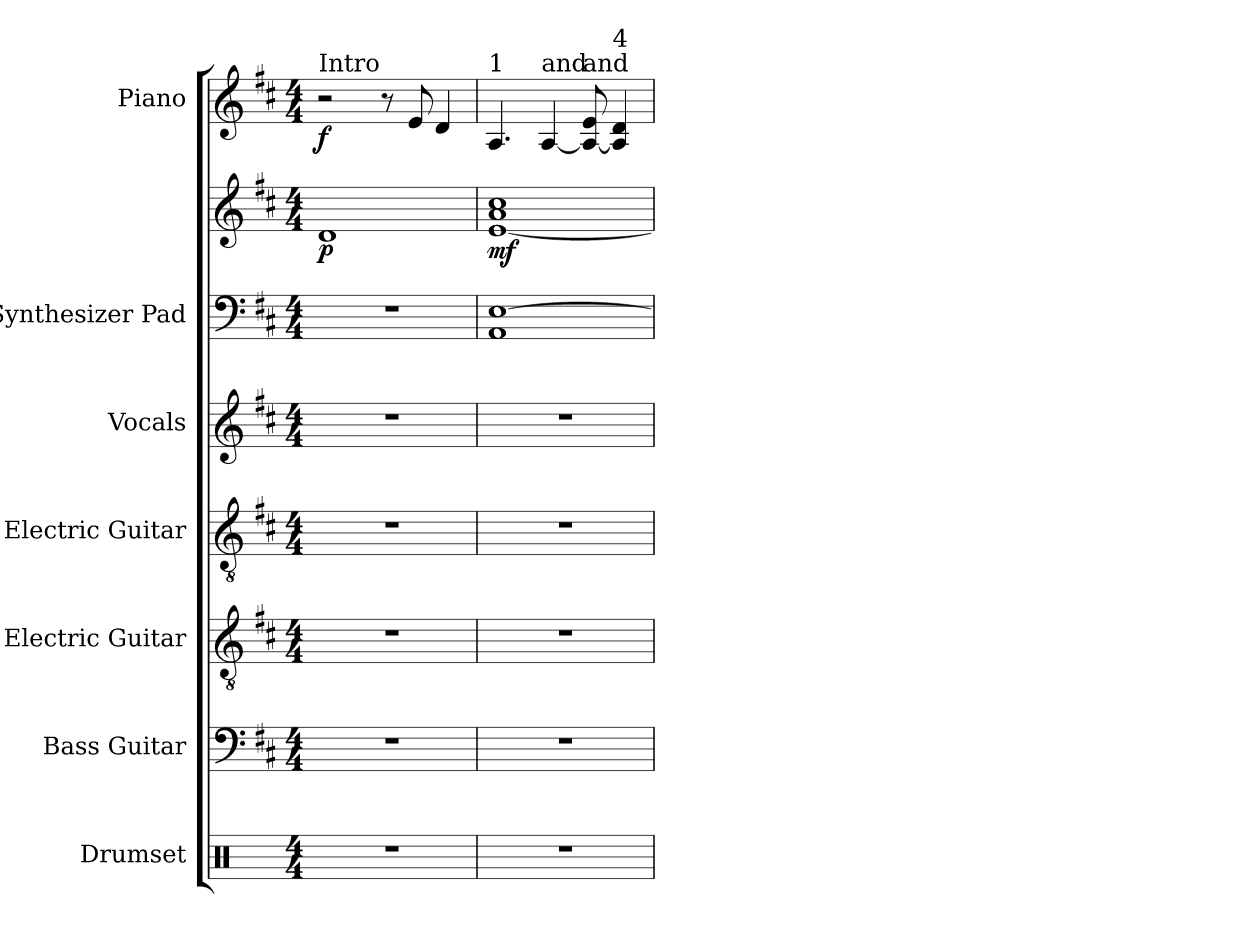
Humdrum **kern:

**kern	**kern	**kern	**kern	**kern	**kern	**kern	**dynam	**kern	**dynam
*part7	*part6	*part5	*part4	*part3	*part2	*part2	*part2	*part1	*part1
*staff8	*staff7	*staff6	*staff5	*staff4	*staff3	*staff2	*staff2/3	*staff1	*staff1
*I"Drumset	*I"Bass Guitar	*I"Electric Guitar	*I"Electric Guitar	*I"Vocals	*I"Synthesizer Pad	*	*	*I"Piano	*
*I'Drs.	*I'B. Guit.	*I'E. Guit.	*I'E. Guit.	*I'Voc.	*I'Syn.	*	*	*I'Pno.	*
*clefX	*clefF4	*clefGv2	*clefGv2	*clefG2	*clefF4	*clefG2	*	*clefG2	*
*	*ITrd7c12	*	*	*	*	*	*	*	*
*k[]	*k[f#c#]	*k[f#c#]	*k[f#c#]	*k[f#c#]	*k[f#c#]	*k[f#c#]	*	*k[f#c#]	*
*M4/4	*M4/4	*M4/4	*M4/4	*M4/4	*M4/4	*M4/4	*	*M4/4	*
*MM120	*MM120	*MM120	*MM120	*MM120	*MM120	*MM120	*	*MM120	*
=1	=1	=1	=1	=1	=1	=1	=1	=1	=1
!	!	!	!	!	!	!	!	!LO:TX:t=Intro	!
!	!	!	!	!	!	!	!LO:DY:b	!	!LO:DY:b
1r	1r	1r	1r	1r	1r	1d	p	2r	f
.	.	.	.	.	.	.	.	8r	.
.	.	.	.	.	.	.	.	8e/	.
.	.	.	.	.	.	.	.	4d/	.
=2	=2	=2	=2	=2	=2	=2	=2	=2	=2
!	!	!	!	!	!	!	!	!LO:TX:t=1	!
!	!	!	!	!	!	!	!LO:DY:b	!	!
1r	1r	1r	1r	1r	1AA [1E	[1e 1a 1cc#	mf	4.A/	.
!	!	!	!	!	!	!	!	!LO:TX:t=and	!
.	.	.	.	.	.	.	.	[4A/	.
!	!	!	!	!	!	!	!	!LO:TX:t=and	!
.	.	.	.	.	.	.	.	8A/_ 8e/	.
!	!	!	!	!	!	!	!	!LO:TX:t=4	!
.	.	.	.	.	.	.	.	4A/] 4d/	.
=	=	=	=	=	=	=	=	=	=
*-	*-	*-	*-	*-	*-	*-	*-	*-	*-
